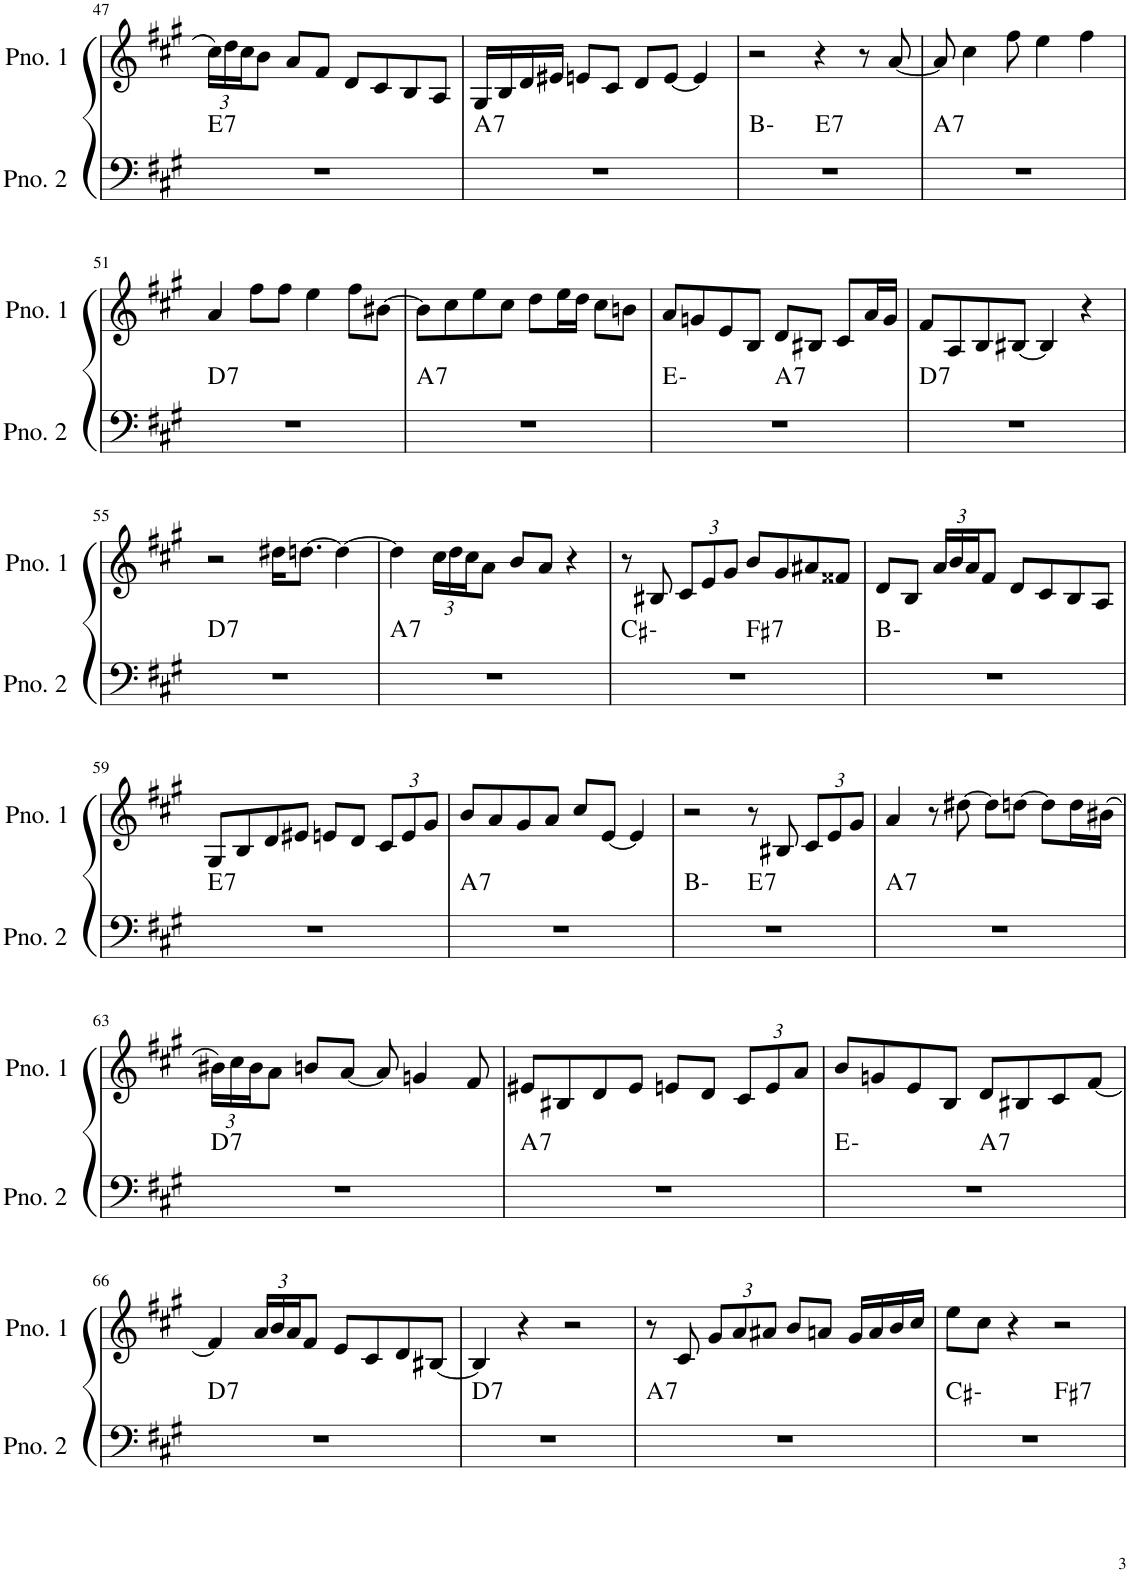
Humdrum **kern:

**kern	**harte	**kern
*part2	*part2	*part1
*staff2	*	*staff1
*I"ピアノ 2	*	*I"ピアノ 1
!!LO:PB:g=z
*clefF4	*	*clefG2
*k[f#c#g#]	*	*k[f#c#g#]
*M4/4	*	*M4/4
*	*	*Xbrackettup
=47	=47	=47
!	!LO:H:kt=7	!
1r	E:7	24cc#\LL
.	.	24dd\
.	.	24cc#\J
.	.	8b\J
.	.	8a/L
.	.	8f#/J
.	.	8d/L
.	.	8c#/
.	.	8B/
.	.	8A/J
=48	=48	=48
!	!LO:H:kt=7	!
1r	A:7	16G#/LL
.	.	16B/
.	.	16d/
.	.	16e#X/JJ
.	.	8en/L
.	.	8c#/J
.	.	8d/L
.	.	[8e/J
.	.	4e/]
=49	=49	=49
*^	*	*
1r	2ryy	B:min	2r
!	!	!LO:H:kt=7	!
.	2ryy	E:7	4r
.	.	.	8r
.	.	.	[8a/
=50	=50	=50	=50
!	!	!LO:H:kt=7	!
*v	*v	*	*
1r	A:7	8a/]
.	.	4cc#\
.	.	8ff#\
.	.	4ee\
.	.	4ff#\
!!LO:LB:g=z
=51	=51	=51
!	!LO:H:kt=7	!
1r	D:7	4a/
.	.	8ff#\L
.	.	8ff#\J
.	.	4ee\
.	.	8ff#\L
.	.	[8b#X\J
=52	=52	=52
!	!LO:H:kt=7	!
1r	A:7	8b#\L]
.	.	8cc#\
.	.	8ee\
.	.	8cc#\J
.	.	8dd\L
.	.	16ee\L
.	.	16dd\JJ
.	.	8cc#\L
.	.	8bn\J
=53	=53	=53
*^	*	*
1r	2ryy	E:min	8a/L
.	.	.	8gn/
.	.	.	8e/
.	.	.	8B/J
!	!	!LO:H:kt=7	!
.	2ryy	A:7	8d/L
.	.	.	8B#X/J
.	.	.	8c#/L
.	.	.	16a/L
.	.	.	16g/JJ
=54	=54	=54	=54
!	!	!LO:H:kt=7	!
*v	*v	*	*
1r	D:7	8f#/L
.	.	8A/
.	.	8B/
.	.	[8B#X/J
.	.	4B#/]
.	.	4r
!!LO:LB:g=z
=55	=55	=55
!	!LO:H:kt=7	!
1r	D:7	2r
.	.	16dd#X\KL
.	.	[8.ddn\J
.	.	4dd\_
=56	=56	=56
!	!LO:H:kt=7	!
1r	A:7	4dd\]
.	.	24cc#\LL
.	.	24dd\
.	.	24cc#\J
.	.	8a\J
.	.	8b/L
.	.	8a/J
.	.	4r
=57	=57	=57
*^	*	*
1r	2ryy	C#:min	8r
.	.	.	8B#X/
.	.	.	12c#/L
.	.	.	12e/
.	.	.	12g#/J
!	!	!LO:H:kt=7	!
.	2ryy	F#:7	8b/L
.	.	.	8g#/
.	.	.	8a#X/
.	.	.	8f##X/J
*v	*v	*	*
=58	=58	=58
1r	B:min	8d/L
.	.	8B/J
.	.	24a/LL
.	.	24b/
.	.	24a/J
.	.	8f#/J
.	.	8d/L
.	.	8c#/
.	.	8B/
.	.	8A/J
!!LO:LB:g=z
=59	=59	=59
!	!LO:H:kt=7	!
1r	E:7	8G#/L
.	.	8B/
.	.	8d/
.	.	8e#X/J
.	.	8en/L
.	.	8d/J
.	.	12c#/L
.	.	12e/
.	.	12g#/J
=60	=60	=60
!	!LO:H:kt=7	!
1r	A:7	8b/L
.	.	8a/
.	.	8g#/
.	.	8a/J
.	.	8cc#/L
.	.	[8e/J
.	.	4e/]
=61	=61	=61
*^	*	*
1r	2ryy	B:min	2r
!	!	!LO:H:kt=7	!
.	2ryy	E:7	8r
.	.	.	8B#X/
.	.	.	12c#/L
.	.	.	12e/
.	.	.	12g#/J
=62	=62	=62	=62
!	!	!LO:H:kt=7	!
*v	*v	*	*
1r	A:7	4a/
.	.	8r
.	.	[8dd#X\
.	.	8dd#\L]
.	.	[8ddn\J
.	.	8dd\L]
.	.	16dd\L
.	.	(16b#X\JJ
!!LO:LB:g=z
=63	=63	=63
!	!LO:H:kt=7	!
1r	D:7	24b#X\LL)
.	.	24cc#\
.	.	24b#\J
.	.	8a\J
.	.	8bn/L
.	.	[8a/J
.	.	8a/]
.	.	4gn/
.	.	8f#/
=64	=64	=64
!	!LO:H:kt=7	!
1r	A:7	8e#X/L
.	.	8B#X/
.	.	8d/
.	.	8e#/J
.	.	8en/L
.	.	8d/J
.	.	12c#/L
.	.	12e/
.	.	12a/J
=65	=65	=65
*^	*	*
1r	2ryy	E:min	8b/L
.	.	.	8gn/
.	.	.	8e/
.	.	.	8B/J
!	!	!LO:H:kt=7	!
.	2ryy	A:7	8d/L
.	.	.	8B#X/
.	.	.	8c#/
.	.	.	[8f#/J
!!LO:LB:g=z
=66	=66	=66	=66
!	!	!LO:H:kt=7	!
*v	*v	*	*
1r	D:7	4f#/]
.	.	24a/LL
.	.	24b/
.	.	24a/J
.	.	8f#/J
.	.	8e/L
.	.	8c#/
.	.	8d/
.	.	[8B#X/J
=67	=67	=67
!	!LO:H:kt=7	!
1r	D:7	4B#/]
.	.	4r
.	.	2r
=68	=68	=68
!	!LO:H:kt=7	!
1r	A:7	8r
.	.	8c#/
.	.	12g#/L
.	.	12a/
.	.	12a#X/J
.	.	8b/L
.	.	8an/J
.	.	16g#/LL
.	.	16a/
.	.	16b/
.	.	16cc#/JJ
=69	=69	=69
*^	*	*
1r	2ryy	C#:min	8ee\L
.	.	.	8cc#\J
.	.	.	4r
!	!	!LO:H:kt=7	!
.	2ryy	F#:7	2r
*v	*v	*	*
=	=	=
*-	*-	*-
